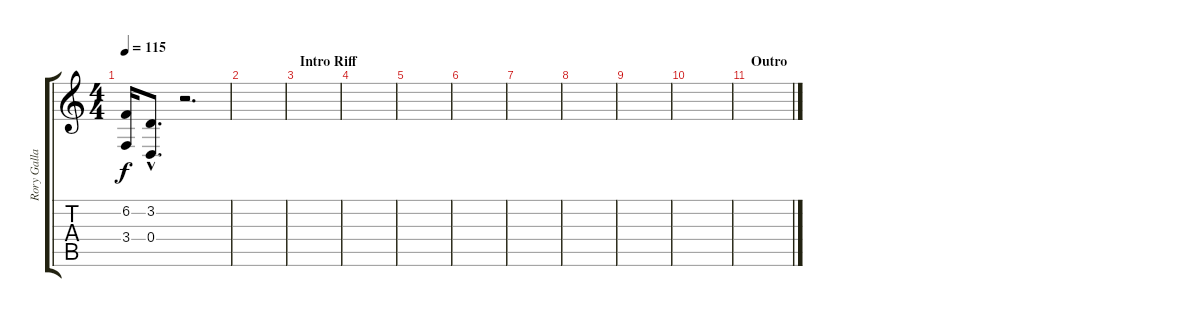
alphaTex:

\track ("Rory Gallagher Vocals" "Rory Galla") {instrument viola}
\staff {score tabs}
\tuning (E4 B3 G3 D3 A2 E2) {hide}
\ts (4 4)
\tempo 115
\clef g2
\ks c
(6.2 3.4).16{dy f} (3.2{hac} 0.4{hac}).8{d} r.2{d} |
|
\section ("" "Intro Riff")
|
|
|
|
|
|
|
|
\section ("" "Outro")
